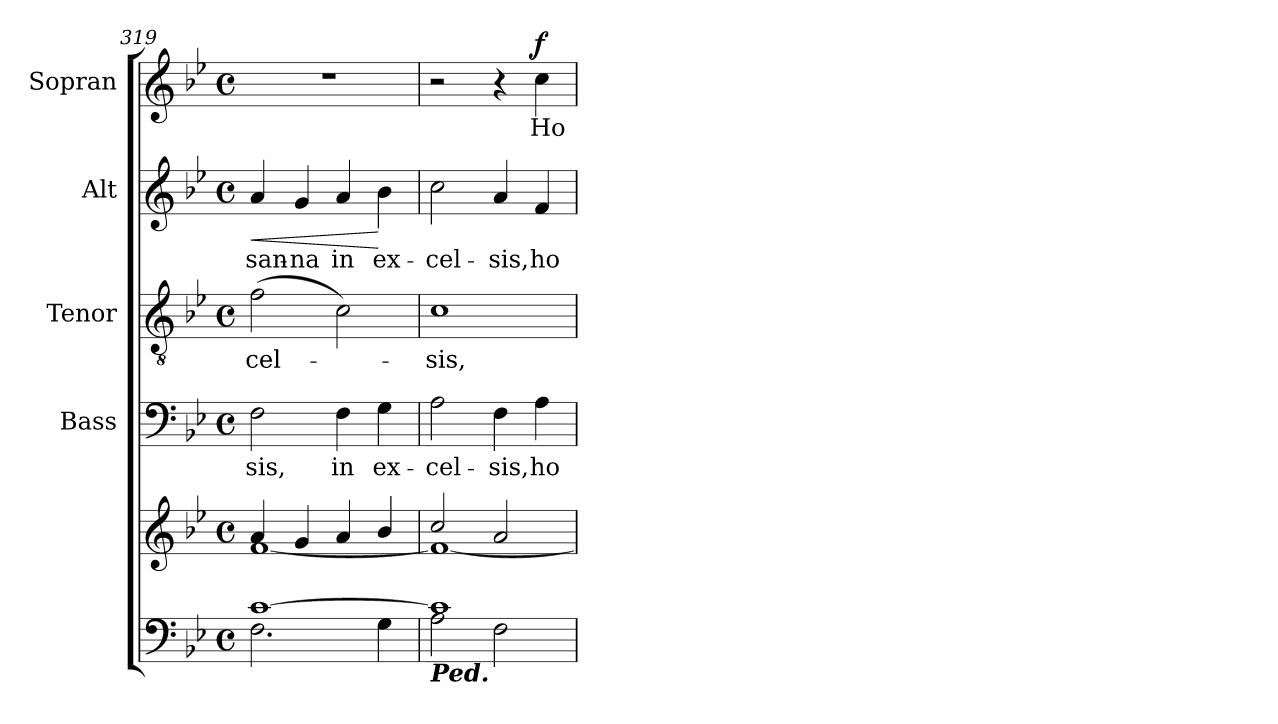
**kern	**kern	**kern	**text	**kern	**text	**kern	**text	**dynam	**kern	**text	**dynam
*part5	*part5	*part4	*part4	*part3	*part3	*part2	*part2	*part2	*part1	*part1	*part1
*staff6	*staff5	*staff4	*staff4	*staff3	*staff3	*staff2	*staff2	*staff2	*staff1	*staff1	*staff1
*	*	*I"Bass	*	*I"Tenor	*	*I"Alt	*	*	*I"Sopran	*	*
*	*	*I'B.	*	*I'T.	*	*I'A.	*	*	*I'S.	*	*
*clefF4	*clefG2	*clefF4	*	*clefGv2	*	*clefG2	*	*	*clefG2	*	*
*k[b-e-]	*k[b-e-]	*k[b-e-]	*	*k[b-e-]	*	*k[b-e-]	*	*	*k[b-e-]	*	*
*B-:	*B-:	*B-:	*	*B-:	*	*B-:	*	*	*B-:	*	*
*M4/4	*M4/4	*M4/4	*	*M4/4	*	*M4/4	*	*	*M4/4	*	*
*met(c)	*met(c)	*met(c)	*	*met(c)	*	*met(c)	*	*	*met(c)	*	*
=319	=319	=319	=319	=319	=319	=319	=319	=319	=319	=319	=319
*^	*^	*	*	*	*	*	*	*	*	*	*
!	!	!	!	!	!LO:LY:b	!	!LO:LY:b	!	!LO:LY:b	!LO:HP:b	!	!	!
[>1c	2.F\	4a/	[<1f	2F\	-sis,	(>2f\	-cel-	4a/	-san-	<	1r	.	.
!	!	!	!	!	!	!	!	!	!LO:LY:b	!	!	!	!
.	.	4g/	.	.	.	.	.	4g/	-na	.	.	.	.
!	!	!	!	!	!LO:LY:b	!	!	!	!LO:LY:b	!	!	!	!
.	.	4a/	.	4F\	in	2c\)	.	4a/	in	.	.	.	.
!	!	!	!	!	!LO:LY:b	!	!	!	!LO:LY:b	!	!	!	!
.	4G\	4b-/	.	4G\	ex-	.	.	4b-\	ex-	[	.	.	.
=320	=320	=320	=320	=320	=320	=320	=320	=320	=320	=320	=320	=320	=320
!LO:TX:b:Bi:t=Ped.	!	!	!	!	!	!	!	!	!	!	!	!	!
!	!	!	!	!	!LO:LY:b	!	!LO:LY:b	!	!LO:LY:b	!	!	!	!
1c]	2A\	2cc/	1f_	2A\	-cel-	1c	-sis,	2cc\	-cel-	.	2r	.	.
!	!	!	!	!	!LO:LY:b	!	!	!	!LO:LY:b	!	!	!	!
.	2F\	2a/	.	4F\	-sis,	.	.	4a/	-sis,	.	4r	.	.
!	!	!	!	!	!LO:LY:b	!	!	!	!LO:LY:b	!	!	!LO:LY:b	!LO:DY:a
.	.	.	.	4A\	ho-	.	.	4f/	ho-	.	4cc\	Ho-	f
*v	*v	*	*	*	*	*	*	*	*	*	*	*	*
*	*v	*v	*	*	*	*	*	*	*	*	*	*
=	=	=	=	=	=	=	=	=	=	=	=
*-	*-	*-	*-	*-	*-	*-	*-	*-	*-	*-	*-
